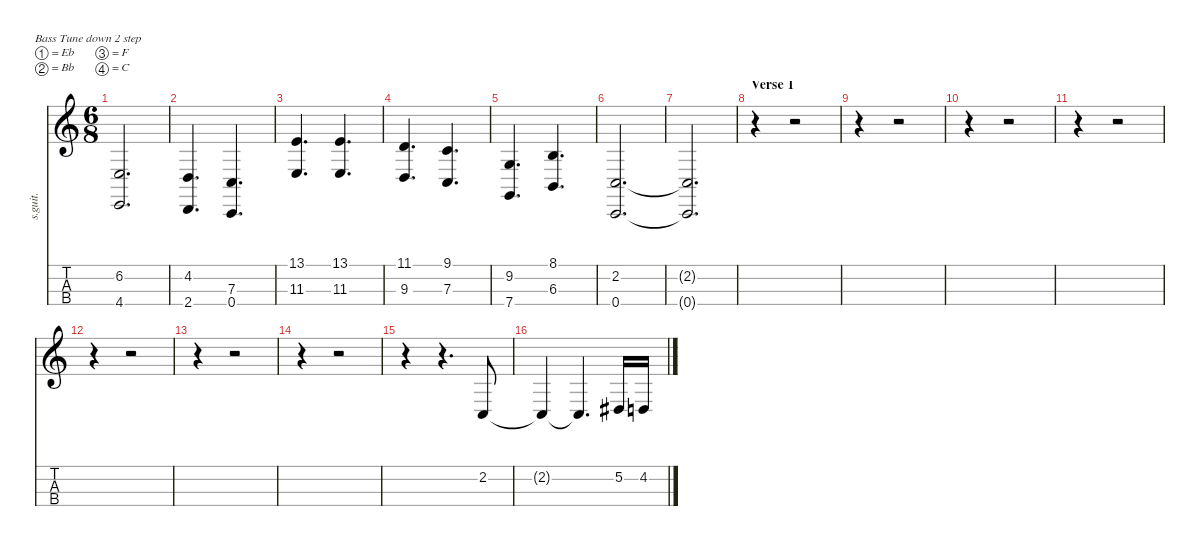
\defaultSystemsLayout 4
\hideDynamics
\bracketExtendMode nobrackets
\track ("Micheal Kamen - Cello" "s.guit.") {instrument cello}
\staff {score tabs}
\tuning (Eb2 Bb1 F1 C1)
\displaytranspose 12
\ts (6 8)
\tempo (71 hide)
\clef g2
\ks c
(6.2 4.4).2{d lyrics (0 "") lyrics (1 "") lyrics (2 "") lyrics (3 "") lyrics (4 "") dy f} |
(4.2 2.4).4{d lyrics (0 "") lyrics (1 "") lyrics (2 "") lyrics (3 "") lyrics (4 "")} (7.3 0.4).4{d lyrics (0 "") lyrics (1 "") lyrics (2 "") lyrics (3 "") lyrics (4 "")} |
(13.1 11.3).4{d lyrics (0 "") lyrics (1 "") lyrics (2 "") lyrics (3 "") lyrics (4 "")} (13.1 11.3).4{d lyrics (0 "") lyrics (1 "") lyrics (2 "") lyrics (3 "") lyrics (4 "")} |
(11.1 9.3).4{d lyrics (0 "") lyrics (1 "") lyrics (2 "") lyrics (3 "") lyrics (4 "")} (9.1 7.3).4{d lyrics (0 "") lyrics (1 "") lyrics (2 "") lyrics (3 "") lyrics (4 "")} |
(9.2 7.4).4{d lyrics (0 "") lyrics (1 "") lyrics (2 "") lyrics (3 "") lyrics (4 "")} (8.1 6.3).4{d lyrics (0 "") lyrics (1 "") lyrics (2 "") lyrics (3 "") lyrics (4 "")} |
(2.2 0.4).2{d lyrics (0 "") lyrics (1 "") lyrics (2 "") lyrics (3 "") lyrics (4 "")} |
(2.2{t} 0.4{t}).2{d lyrics (0 "") lyrics (1 "") lyrics (2 "") lyrics (3 "") lyrics (4 "")} |
\section ("" "Verse 1")
r.4 r.2 |
r.4 r.2 |
r.4 r.2 |
r.4 r.2 |
r.4 r.2 |
r.4 r.2 |
r.4 r.2 |
r.4 r.4{d} 2.2.8{lyrics (0 "") lyrics (1 "") lyrics (2 "") lyrics (3 "") lyrics (4 "")} |
2.2{t}.4{lyrics (0 "") lyrics (1 "") lyrics (2 "") lyrics (3 "") lyrics (4 "")} 2.2{t}.4{d lyrics (0 "") lyrics (1 "") lyrics (2 "") lyrics (3 "") lyrics (4 "")} 5.2{acc #}.16{lyrics (0 "") lyrics (1 "") lyrics (2 "") lyrics (3 "") lyrics (4 "")} 4.2.16{lyrics (0 "") lyrics (1 "") lyrics (2 "") lyrics (3 "") lyrics (4 "")}
